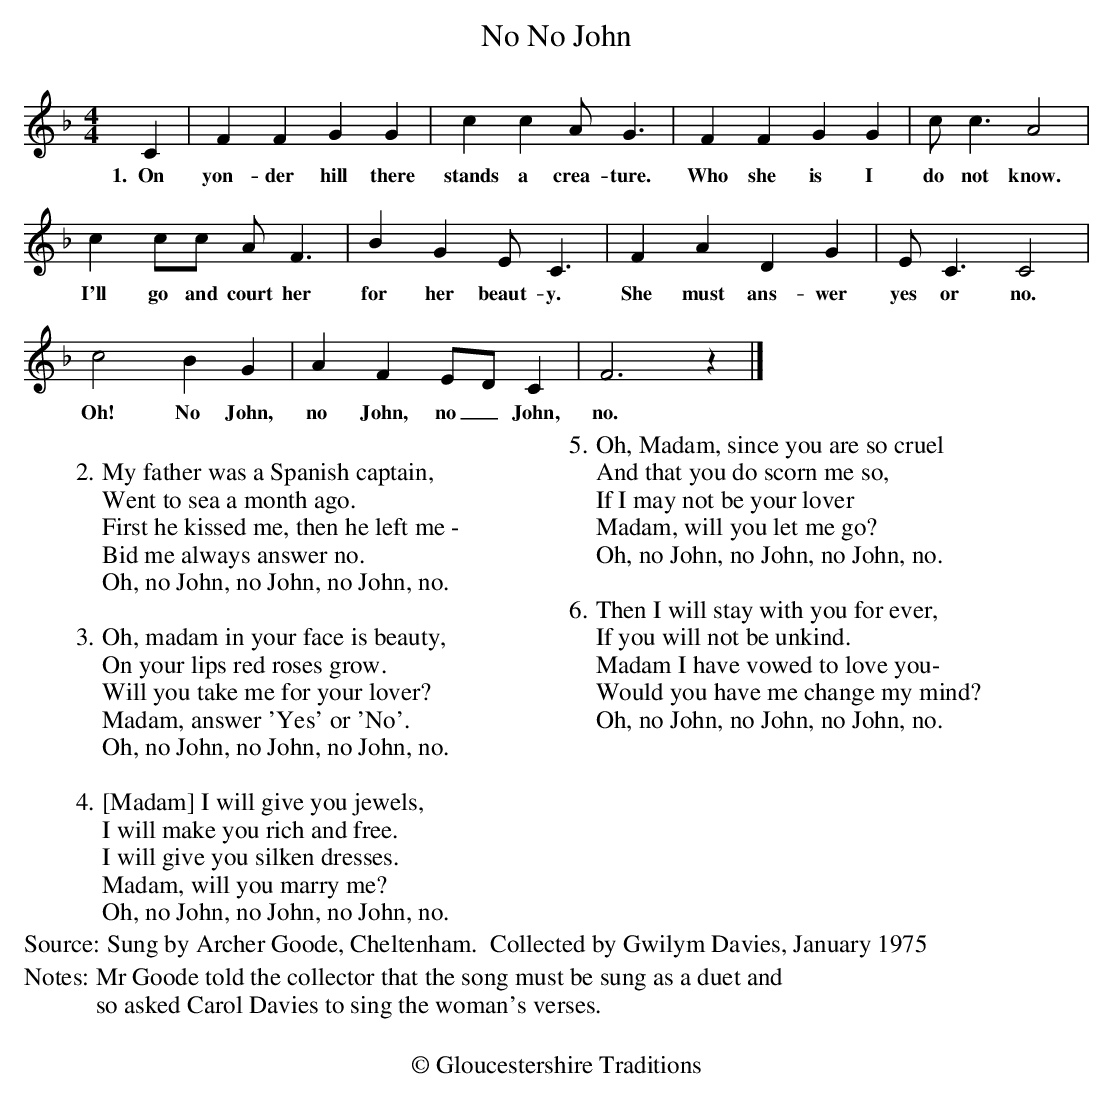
X:1
T:No John, No
M:4/4
L:1/4
K:F
W:
W: 2. My father was a Spanish captain,
W:Went to sea a month ago.
W:First he kissed me, then he left me -
W:Bid me always answer no.
W:Oh, no John, no John, no John, no.
W:
W:3.Oh, madam in your face is beauty,
W:On your lips red roses grow.
W:Will you take me for your lover?
W:Madam, answer 'Yes' or 'No'.
W:Oh, no John, no John, no John, no.
W:
W:4. [Madam] I will give you jewels,
W:I will make you rich and free.
W:I will give you silken dresses.
W:Madam, will you marry me?
W:Oh, no John, no John, no John, no.
W:
W:5. Oh, Madam, since you are so cruel
W:And that you do scorn me so,
W:If I may not be your lover
W:Madam, will you let me go?
W:Oh, no John, no John, no John, no.
W:
W:6. Then I will stay with you for ever,
W:If you will not be unkind.
W:Madam I have vowed to love you-
W:Would you have me change my mind?
W:Oh, no John, no John, no John, no.
W:
W:
C | FFGG | c c A<G | F F G G | c<c A2 |
w:1.~~On yon-der hill there stands a crea-ture. Who she is I do not know.
c c/c/ A<F | B G E<C |F A D G| E<C C2 |
w:I'll go and court her for her beaut-y. She must ans-wer yes or no.
c2 B G |A F E/2D/2 C | F3 z|]
w:Oh! No John, no John, no_John, no.
W:
